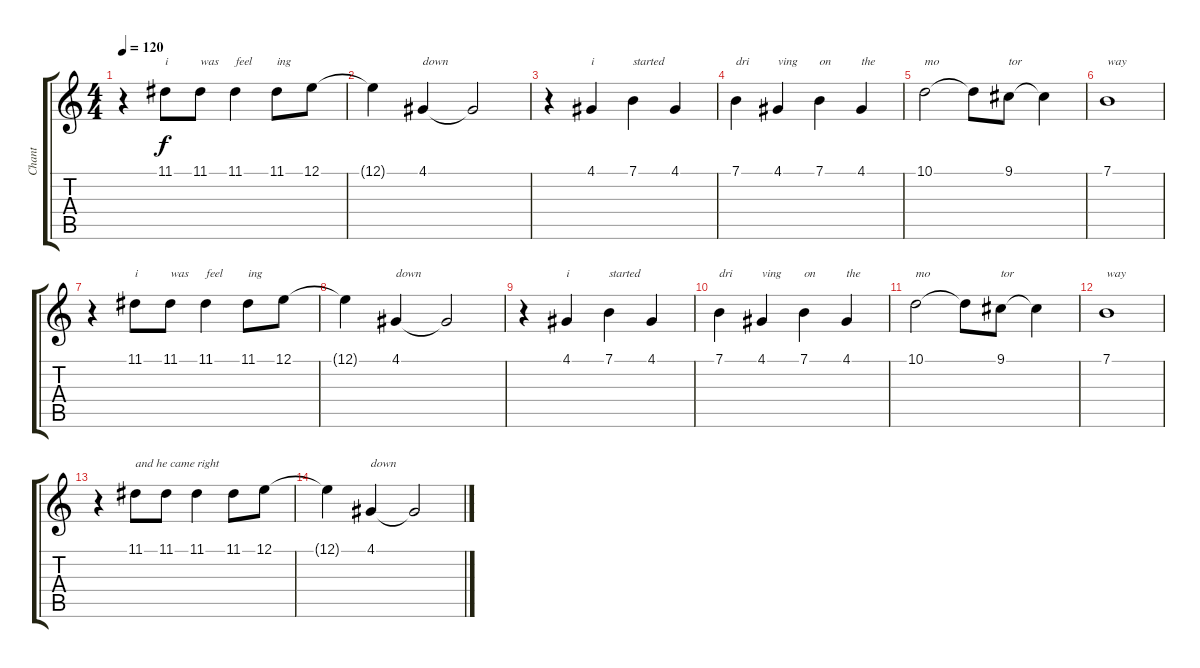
\track ("Chant" "Chant") {instrument clavinet}
\staff {score tabs}
\tuning (E4 B3 G3 D3 A2 E2) {hide}
\ts (4 4)
\tempo 120
\clef g2
\ks c
r.4{dy f} 11.1.8{txt "i"} 11.1.8{txt "was"} 11.1.4{txt "feel"} 11.1.8{txt "ing"} 12.1.8 |
12.1{t}.4 4.1.4{txt "down"} 4.1{t}.2 |
r.4 4.1.4{txt "i"} 7.1.4{txt "started"} 4.1.4 |
7.1.4{txt "dri"} 4.1.4{txt "ving"} 7.1.4{txt "on"} 4.1.4{txt "the"} |
10.1.2{txt "mo"} 10.1{t}.8 9.1.8{txt "tor"} 9.1{t}.4 |
7.1.1{txt "way"} |
r.4 11.1.8{txt "i"} 11.1.8{txt "was"} 11.1.4{txt "feel"} 11.1.8{txt "ing"} 12.1.8 |
12.1{t}.4 4.1.4{txt "down"} 4.1{t}.2 |
r.4 4.1.4{txt "i"} 7.1.4{txt "started"} 4.1.4 |
7.1.4{txt "dri"} 4.1.4{txt "ving"} 7.1.4{txt "on"} 4.1.4{txt "the"} |
10.1.2{txt "mo"} 10.1{t}.8 9.1.8{txt "tor"} 9.1{t}.4 |
7.1.1{txt "way"} |
r.4 11.1.8{txt "and he came right"} 11.1.8 11.1.4 11.1.8 12.1.8 |
\section ("" "")
12.1{t}.4 4.1.4{txt "down"} 4.1{t}.2
